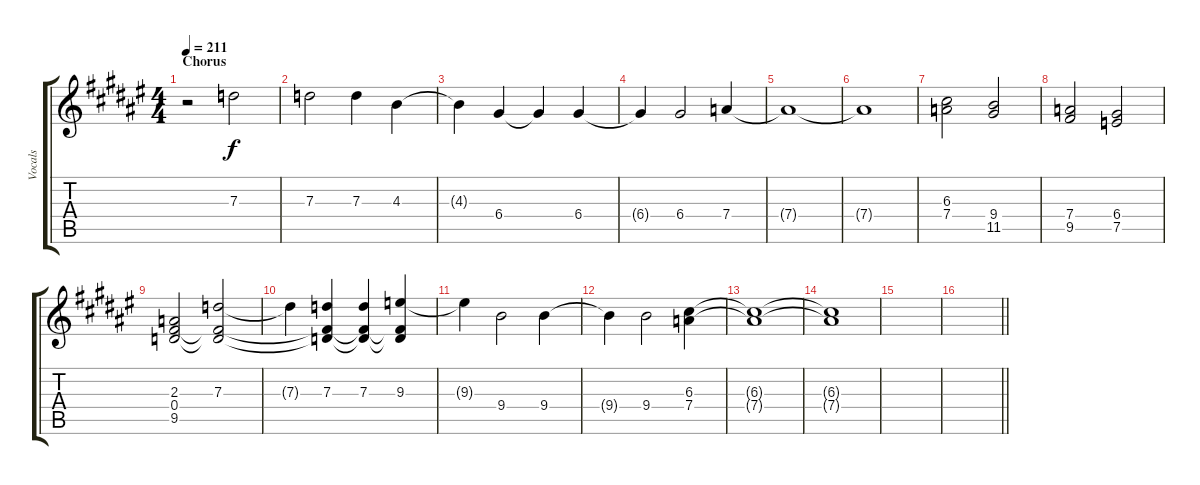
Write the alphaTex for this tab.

\track ("Vocals" "Vocals") {instrument electricguitarjazz}
\staff {score tabs}
\tuning (E4 B3 G3 D3 A2 E2) {hide}
\ts (4 4)
\section ("" "Chorus")
\tempo 211
\clef g2
\ks d#minor
r.2{dy f} 7.3.2 |
7.3.2 7.3.4 4.3.4 |
4.3{t}.4 6.4.4 6.4{t}.4 6.4.4 |
6.4{t}.4 6.4.2 7.4.4 |
7.4{t}.1 |
7.4{t}.1 |
(6.3 7.4).2 (9.4 11.5).2 |
(7.4 9.5).2 (6.4 7.5).2 |
(2.3 0.4 9.5).2 (7.3 0.4{t} 9.5{t}).2 |
7.3{t}.4 (7.3 0.4{t} 9.5{t}).4 (7.3 0.4{t} 9.5{t}).4 (9.3 0.4{t} 9.5{t}).4 |
9.3{t}.4 9.4.2 9.4.4 |
9.4{t}.4 9.4.2 (6.3 7.4).4 |
(6.3{t} 7.4{t}).1 |
(6.3{t} 7.4{t}).1 |
|
\barLineRight lightlight
